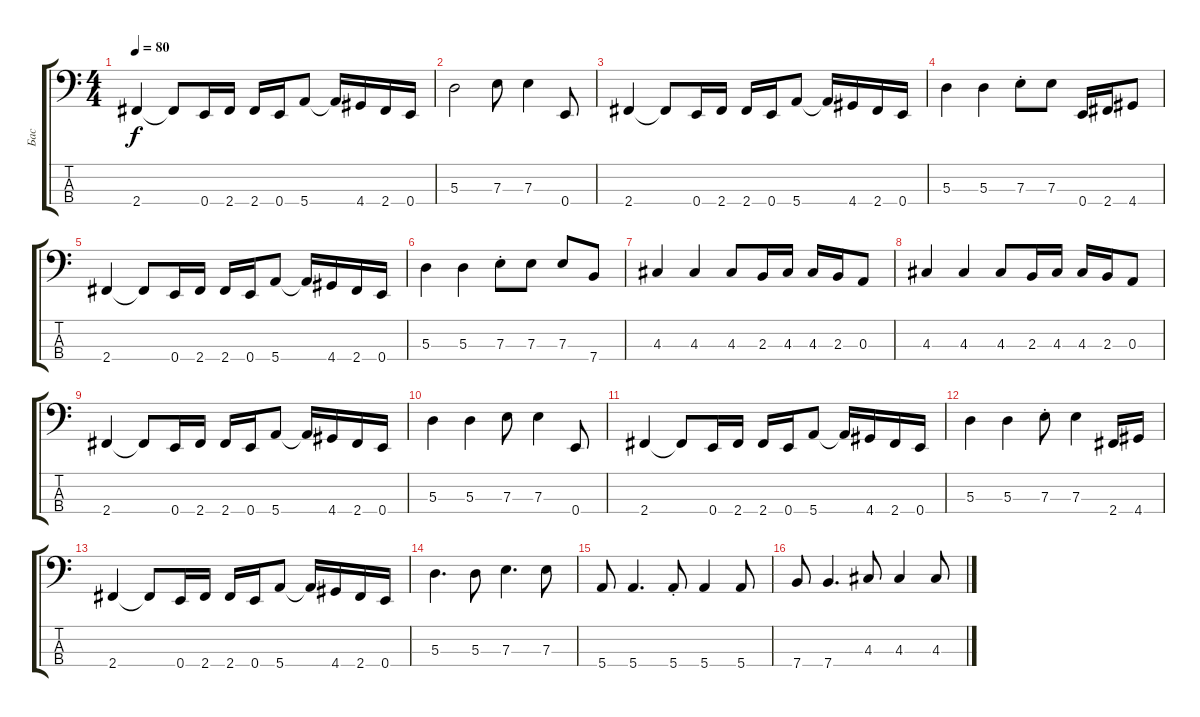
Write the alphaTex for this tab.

\track ("Бас" "Бас") {instrument electricbassfinger}
\staff {score tabs}
\tuning (G2 D2 A1 E1) {hide}
\ts (4 4)
\tempo 80
\clef f4
\ks c
2.4.4{dy f} 2.4{t}.8 0.4.16 2.4.16 2.4.16 0.4.16 5.4.8 5.4{t}.16 4.4.16 2.4.16 0.4.16 |
5.3.2 7.3.8 7.3.4 0.4.8 |
2.4.4 2.4{t}.8 0.4.16 2.4.16 2.4.16 0.4.16 5.4.8 5.4{t}.16 4.4.16 2.4.16 0.4.16 |
5.3.4 5.3.4 7.3{st}.8 7.3.8 0.4.16 2.4.16 4.4.8 |
2.4.4 2.4{t}.8 0.4.16 2.4.16 2.4.16 0.4.16 5.4.8 5.4{t}.16 4.4.16 2.4.16 0.4.16 |
5.3.4 5.3.4 7.3{st}.8 7.3.8 7.3.8 7.4.8 |
4.3.4 4.3.4 4.3.8 2.3.16 4.3.16 4.3.16 2.3.16 0.3.8 |
4.3.4 4.3.4 4.3.8 2.3.16 4.3.16 4.3.16 2.3.16 0.3.8 |
2.4.4 2.4{t}.8 0.4.16 2.4.16 2.4.16 0.4.16 5.4.8 5.4{t}.16 4.4.16 2.4.16 0.4.16 |
5.3.4 5.3.4 7.3.8 7.3.4 0.4.8 |
2.4.4 2.4{t}.8 0.4.16 2.4.16 2.4.16 0.4.16 5.4.8 5.4{t}.16 4.4.16 2.4.16 0.4.16 |
5.3.4 5.3.4 7.3{st}.8 7.3.4 2.4.16 4.4.16 |
2.4.4 2.4{t}.8 0.4.16 2.4.16 2.4.16 0.4.16 5.4.8 5.4{t}.16 4.4.16 2.4.16 0.4.16 |
5.3.4{d} 5.3.8 7.3.4{d} 7.3.8 |
5.4.8 5.4.4{d} 5.4{st}.8 5.4.4 5.4.8 |
7.4.8 7.4.4{d} 4.3.8 4.3.4 4.3.8
